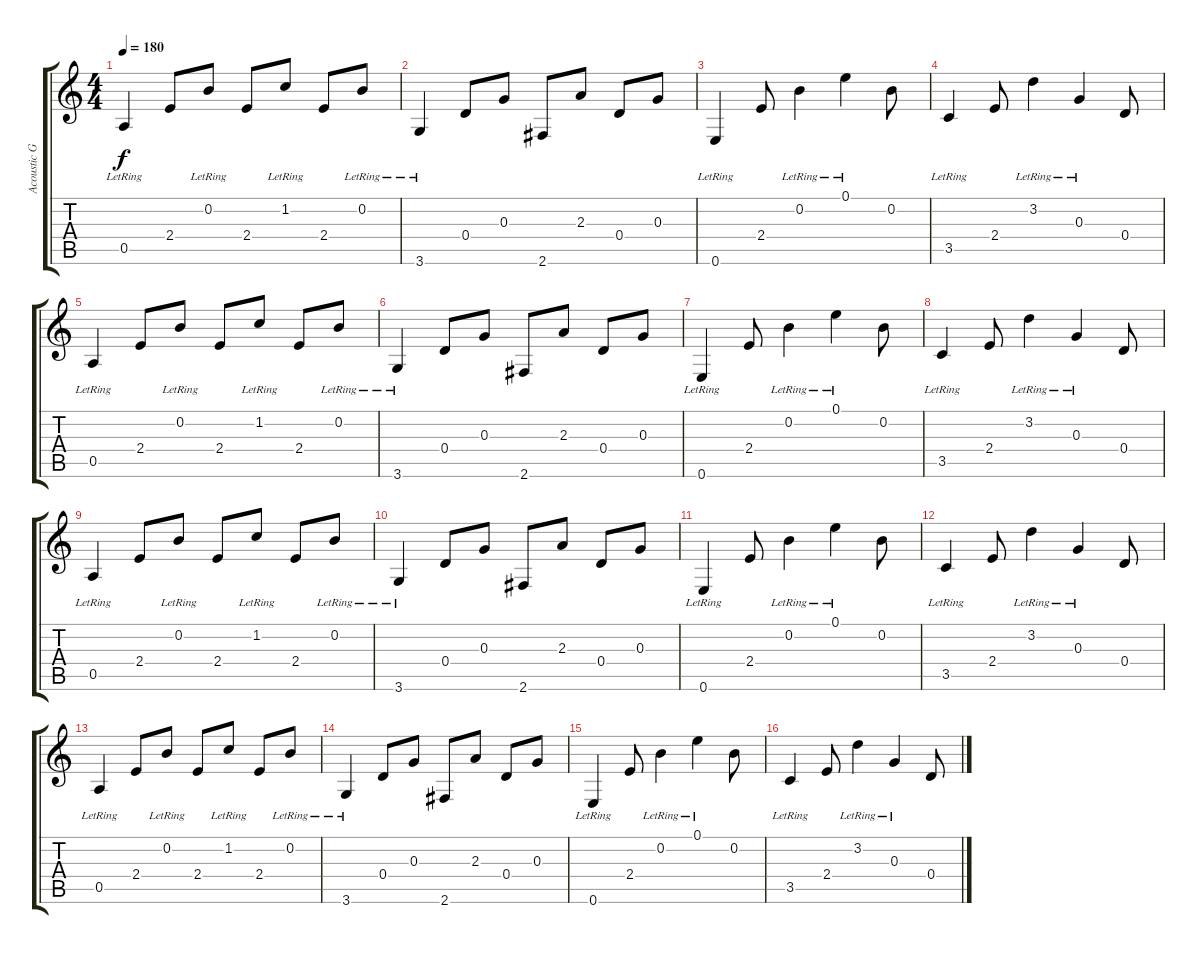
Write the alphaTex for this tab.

\track ("Acoustic Guitar" "Acoustic G") {instrument acousticguitarsteel}
\staff {score tabs}
\tuning (E4 B3 G3 D3 A2 E2) {hide}
\ts (4 4)
\tempo 180
\clef g2
\ks c
0.5{lr}.4{dy f} 2.4.8 0.2{lr}.8 2.4.8 1.2{lr}.8 2.4.8 0.2{lr}.8 |
3.6{lr}.4 0.4.8 0.3.8 2.6.8 2.3.8 0.4.8 0.3.8 |
0.6{lr}.4 2.4.8 0.2{lr}.4 0.1{lr}.4 0.2.8 |
3.5{lr}.4 2.4.8 3.2{lr}.4 0.3{lr}.4 0.4.8 |
0.5{lr}.4 2.4.8 0.2{lr}.8 2.4.8 1.2{lr}.8 2.4.8 0.2{lr}.8 |
3.6{lr}.4 0.4.8 0.3.8 2.6.8 2.3.8 0.4.8 0.3.8 |
0.6{lr}.4 2.4.8 0.2{lr}.4 0.1{lr}.4 0.2.8 |
3.5{lr}.4 2.4.8 3.2{lr}.4 0.3{lr}.4 0.4.8 |
0.5{lr}.4 2.4.8 0.2{lr}.8 2.4.8 1.2{lr}.8 2.4.8 0.2{lr}.8 |
3.6{lr}.4 0.4.8 0.3.8 2.6.8 2.3.8 0.4.8 0.3.8 |
0.6{lr}.4 2.4.8 0.2{lr}.4 0.1{lr}.4 0.2.8 |
3.5{lr}.4 2.4.8 3.2{lr}.4 0.3{lr}.4 0.4.8 |
0.5{lr}.4 2.4.8 0.2{lr}.8 2.4.8 1.2{lr}.8 2.4.8 0.2{lr}.8 |
3.6{lr}.4 0.4.8 0.3.8 2.6.8 2.3.8 0.4.8 0.3.8 |
0.6{lr}.4 2.4.8 0.2{lr}.4 0.1{lr}.4 0.2.8 |
3.5{lr}.4 2.4.8 3.2{lr}.4 0.3{lr}.4 0.4.8
